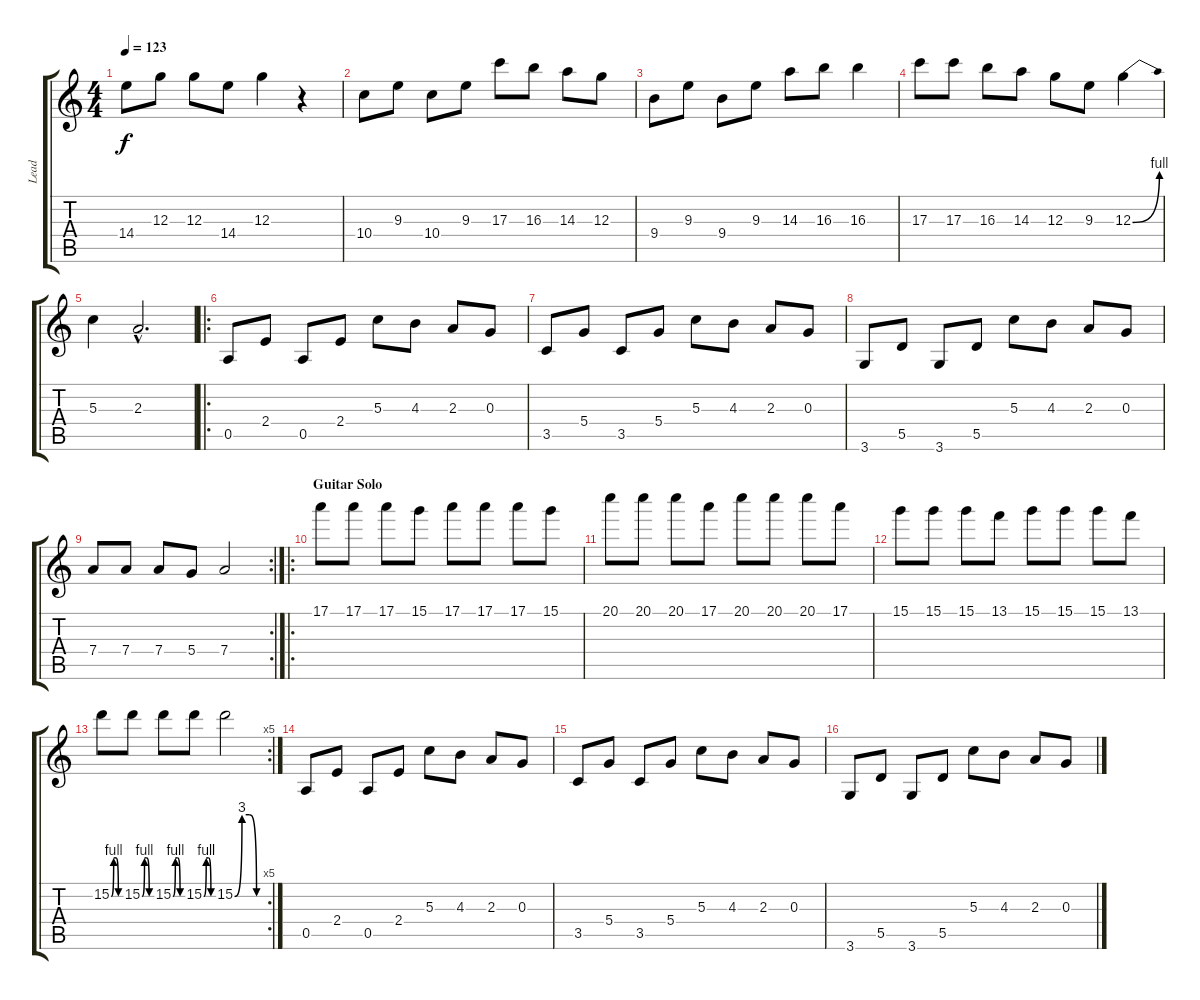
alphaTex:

\track ("Lead" "Lead") {instrument acousticguitarsteel}
\staff {score tabs}
\tuning (E4 B3 G3 D3 A2 E2) {hide}
\ts (4 4)
\tempo 123
\clef g2
\ks c
14.4.8{dy f} 12.3.8 12.3.8 14.4.8 12.3.4 r.4 |
10.4.8 9.3.8 10.4.8 9.3.8 17.3.8 16.3.8 14.3.8 12.3.8 |
9.4.8 9.3.8 9.4.8 9.3.8 14.3.8 16.3.8 16.3.4 |
17.3.8 17.3.8 16.3.8 14.3.8 12.3.8 9.3.8 12.3{be (bend 0 0 60 4)}.4 |
5.3.4 2.3{hac}.2{d} |
\ro
0.5.8{instrument distortionguitar} 2.4.8 0.5.8 2.4.8 5.3.8 4.3.8 2.3.8 0.3.8 |
3.5.8 5.4.8 3.5.8 5.4.8 5.3.8 4.3.8 2.3.8 0.3.8 |
3.6.8 5.5.8 3.6.8 5.5.8 5.3.8 4.3.8 2.3.8 0.3.8 |
\rc 2
7.4.8 7.4.8 7.4.8 5.4.8 7.4.2 |
\ro
\section ("" "Guitar Solo")
17.1.8{instrument distortionguitar} 17.1.8 17.1.8 15.1.8 17.1.8 17.1.8 17.1.8 15.1.8 |
20.1.8 20.1.8 20.1.8 17.1.8 20.1.8 20.1.8 20.1.8 17.1.8 |
15.1.8 15.1.8 15.1.8 13.1.8 15.1.8 15.1.8 15.1.8 13.1.8 |
\rc 5
15.2{be (custom 0 0 15 4 30 4 45 0 60 0)}.8 15.2{be (custom 0 0 15 4 30 4 45 0 60 0)}.8 15.2{be (custom 0 0 15 4 30 4 45 0 60 0)}.8 15.2{be (custom 0 0 15 4 30 4 45 0 60 0)}.8 15.2{be (custom 0 0 15 12 30 12 45 0 60 0)}.2 |
0.5.8 2.4.8 0.5.8 2.4.8 5.3.8 4.3.8 2.3.8 0.3.8 |
3.5.8 5.4.8 3.5.8 5.4.8 5.3.8 4.3.8 2.3.8 0.3.8 |
3.6.8 5.5.8 3.6.8 5.5.8 5.3.8 4.3.8 2.3.8 0.3.8
